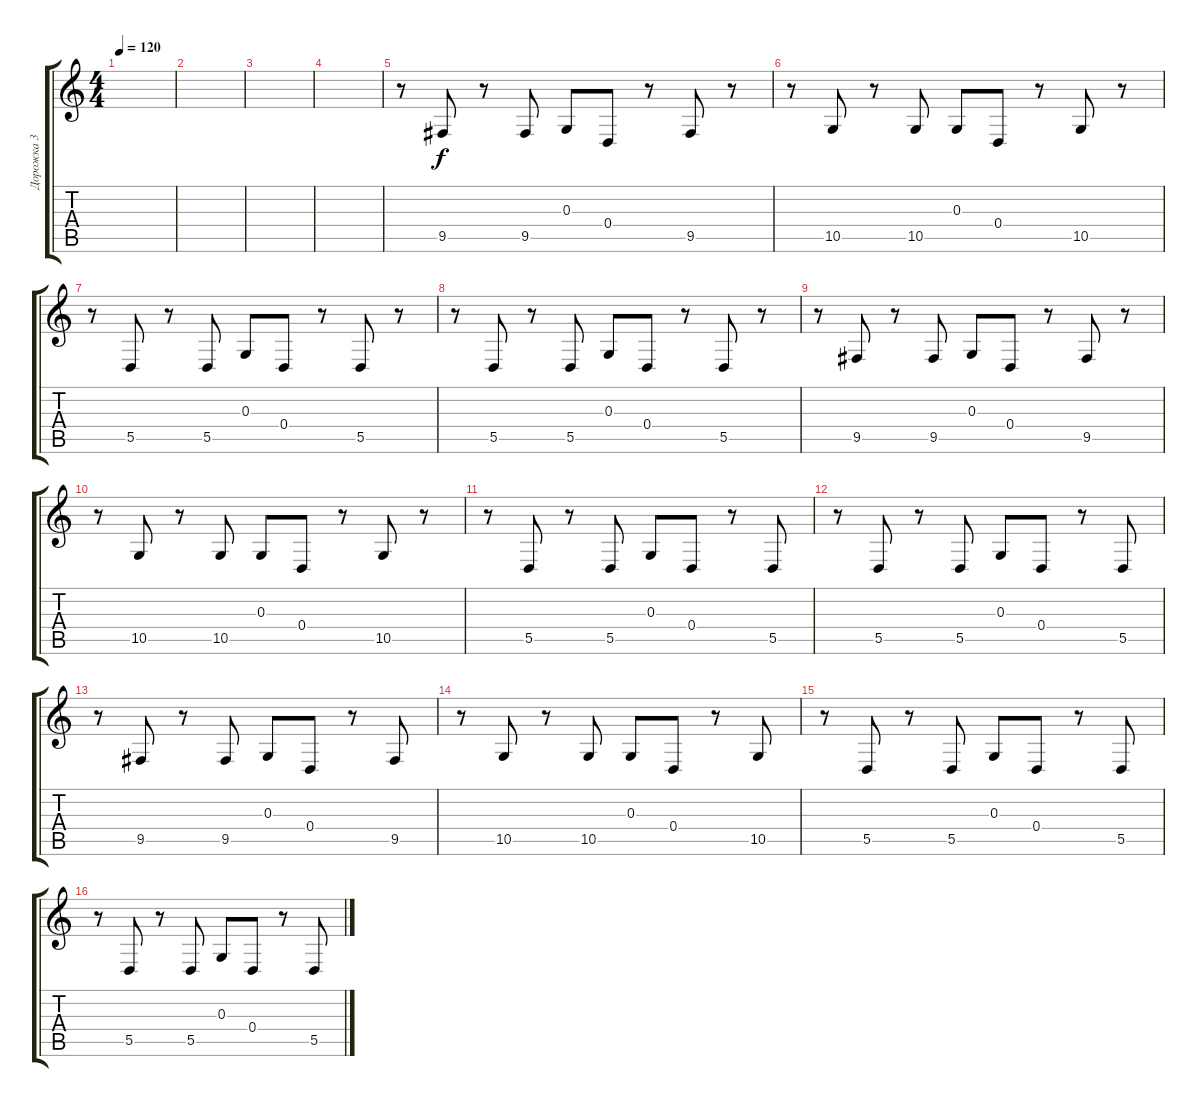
\track ("Дорожка 3" "Дорожка 3") {instrument acousticgrandpiano}
\staff {score tabs}
\tuning (E4 B3 G3 D3 A2 E2) {hide}
\ts (4 4)
\tempo 120
\clef g2
\ks c
|
|
|
|
r.8 9.5.8 r.8 9.5.8 0.3.8 0.4.8 r.8 9.5.8 r.8 |
r.8 10.5.8 r.8 10.5.8 0.3.8 0.4.8 r.8 10.5.8 r.8 |
r.8 5.5.8 r.8 5.5.8 0.3.8 0.4.8 r.8 5.5.8 r.8 |
r.8 5.5.8 r.8 5.5.8 0.3.8 0.4.8 r.8 5.5.8 r.8 |
r.8 9.5.8 r.8 9.5.8 0.3.8 0.4.8 r.8 9.5.8 r.8 |
r.8 10.5.8 r.8 10.5.8 0.3.8 0.4.8 r.8 10.5.8 r.8 |
r.8 5.5.8 r.8 5.5.8 0.3.8 0.4.8 r.8 5.5.8 |
r.8 5.5.8 r.8 5.5.8 0.3.8 0.4.8 r.8 5.5.8 |
r.8 9.5.8 r.8 9.5.8 0.3.8 0.4.8 r.8 9.5.8 |
r.8 10.5.8 r.8 10.5.8 0.3.8 0.4.8 r.8 10.5.8 |
r.8 5.5.8 r.8 5.5.8 0.3.8 0.4.8 r.8 5.5.8 |
r.8 5.5.8 r.8 5.5.8 0.3.8 0.4.8 r.8 5.5.8
